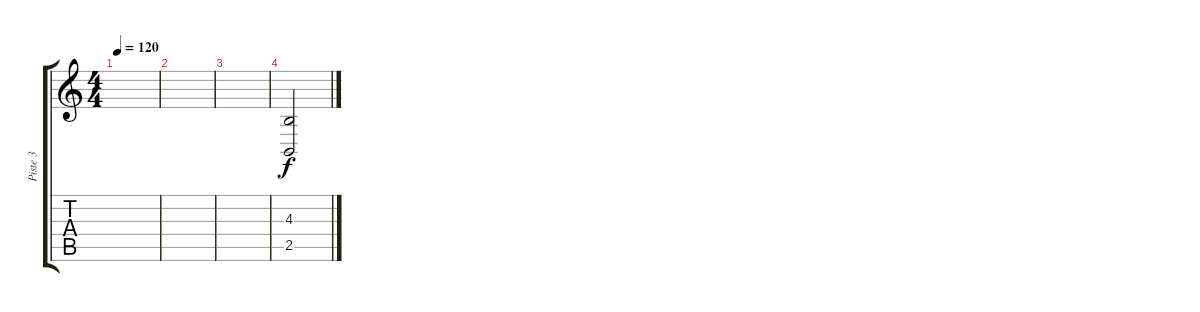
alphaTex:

\track ("Piste 3" "Piste 3") {instrument pad1newage}
\staff {score tabs}
\tuning (E4 B3 G3 D3 A2 E2) {hide}
\ts (4 4)
\tempo 120
\clef g2
\ks c
|
|
|
(4.3 2.5).2
